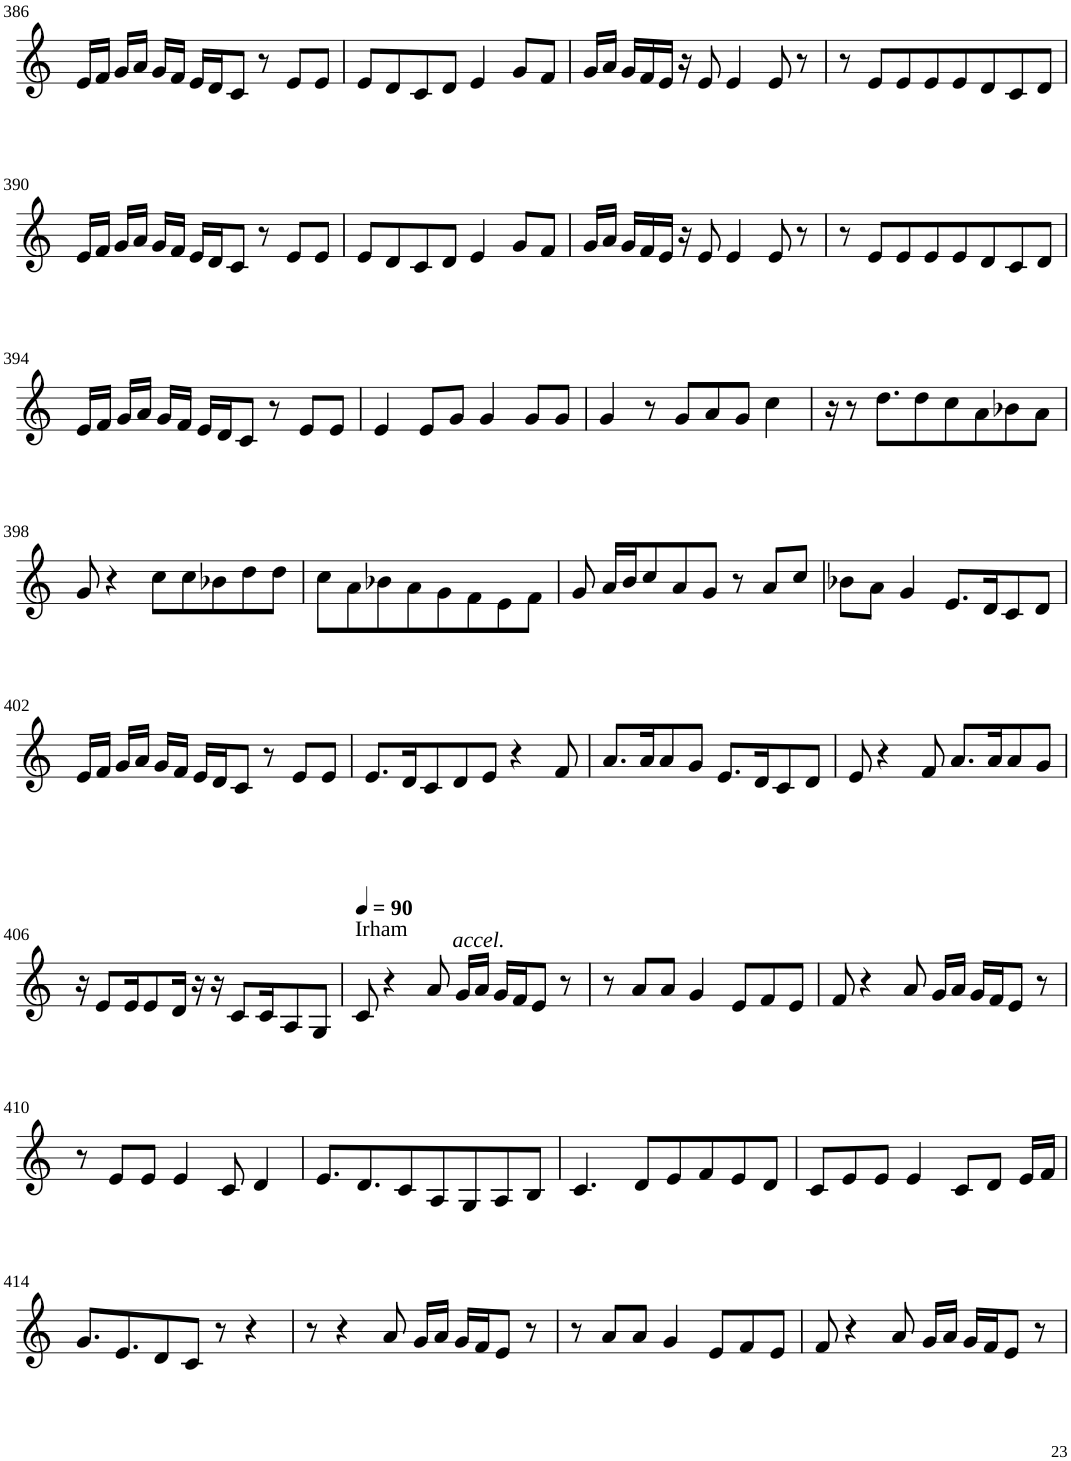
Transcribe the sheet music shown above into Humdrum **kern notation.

**kern
*part1
*staff1
*I"Violin
!!LO:PB:g=z
*clefG2
*k[]
*M8/8
=386
16e/LL
16f/JJ
16g/LL
16a/JJ
16g/LL
16f/JJ
16e/LL
16d/J
8c/J
8r
8e/L
8e/J
=387
8e/L
8d/
8c/
8d/J
4e/
8g/L
8f/J
=388
16g/LL
16a/JJ
16g/LL
16f/
16e/JJ
16r
8e/
4e/
8e/
8r
=389
8r
8e/L
8e/
8e/
8e/
8d/
8c/
8d/J
!!LO:LB:g=z
=390
16e/LL
16f/JJ
16g/LL
16a/JJ
16g/LL
16f/JJ
16e/LL
16d/J
8c/J
8r
8e/L
8e/J
=391
8e/L
8d/
8c/
8d/J
4e/
8g/L
8f/J
=392
16g/LL
16a/JJ
16g/LL
16f/
16e/JJ
16r
8e/
4e/
8e/
8r
=393
8r
8e/L
8e/
8e/
8e/
8d/
8c/
8d/J
!!LO:LB:g=z
=394
16e/LL
16f/JJ
16g/LL
16a/JJ
16g/LL
16f/JJ
16e/LL
16d/J
8c/J
8r
8e/L
8e/J
=395
4e/
8e/L
8g/J
4g/
8g/L
8g/J
=396
4g/
8r
8g/L
8a/
8g/J
4cc\
=397
16r
8r
8.dd\L
8dd\
8cc\
8a\
8b-X\
8a\J
!!LO:LB:g=z
=398
8g/
4r
8cc\L
8cc\
8b-X\
8dd\
8dd\J
=399
8cc\L
8a\
8b-X\
8a\
8g\
8f\
8e\
8f\J
=400
8g/
16a/LL
16b/J
8cc/
8a/
8g/J
8r
8a/L
8cc/J
=401
8b-X\L
8a\J
4g/
8.e/L
16d/K
8c/
8d/J
!!LO:LB:g=z
=402
16e/LL
16f/JJ
16g/LL
16a/JJ
16g/LL
16f/JJ
16e/LL
16d/J
8c/J
8r
8e/L
8e/J
=403
8.e/L
16d/K
8c/
!LO:TX:b:i:t=accel.
8d/
8e/J
4r
8f/
=404
8.a/L
16a/K
8a/
8g/J
8.e/L
16d/K
8c/
8d/J
=405
8e/
4r
8f/
8.a/L
16a/K
8a/
8g/J
!!LO:LB:g=z
=406
16r
8e/L
16e/K
8e/
16d/Jk
16r
16r
8c/L
16c/K
8A/
8G/J
=407
*MM90
!LO:TX:a:t=Irham
8c/
4r
8a/
16g/LL
16a/JJ
16g/LL
16f/J
8e/J
8r
=408
8r
8a/L
8a/J
4g/
8e/L
8f/
8e/J
=409
8f/
4r
8a/
16g/LL
16a/JJ
16g/LL
16f/J
8e/J
8r
!!LO:LB:g=z
=410
8r
8e/L
8e/J
4e/
8c/
4d/
=411
8.e/L
8.d/
8c/
8A/
8G/
8A/
8B/J
=412
4.c/
8d/L
8e/
8f/
8e/
8d/J
=413
8c/L
8e/
8e/J
4e/
8c/L
8d/J
16e/LL
16f/JJ
!!LO:LB:g=z
=414
8.g/L
8.e/
8d/
8c/J
8r
4r
=415
8r
4r
8a/
16g/LL
16a/JJ
16g/LL
16f/J
8e/J
8r
=416
8r
8a/L
8a/J
4g/
8e/L
8f/
8e/J
=417
8f/
4r
8a/
16g/LL
16a/JJ
16g/LL
16f/J
8e/J
8r
=
*-
